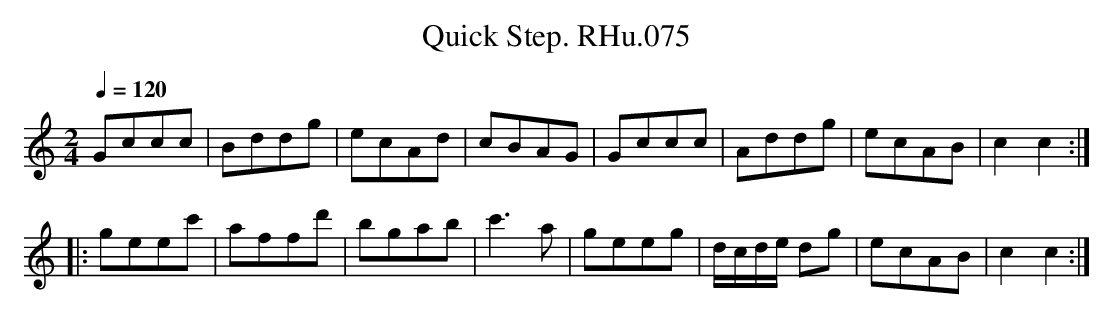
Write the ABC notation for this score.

X:1
T:Quick Step. RHu.075
M:2/4
L:1/8
Q:1/4=120
K:C major
Gccc|Bddg|ecAd|cBAG|\
Gccc|Addg|ecAB|c2c2::!
geec'|affd'|bgab|c'3a|\
geeg|d/c/d/e/ dg|ecAB|c2c2:|
